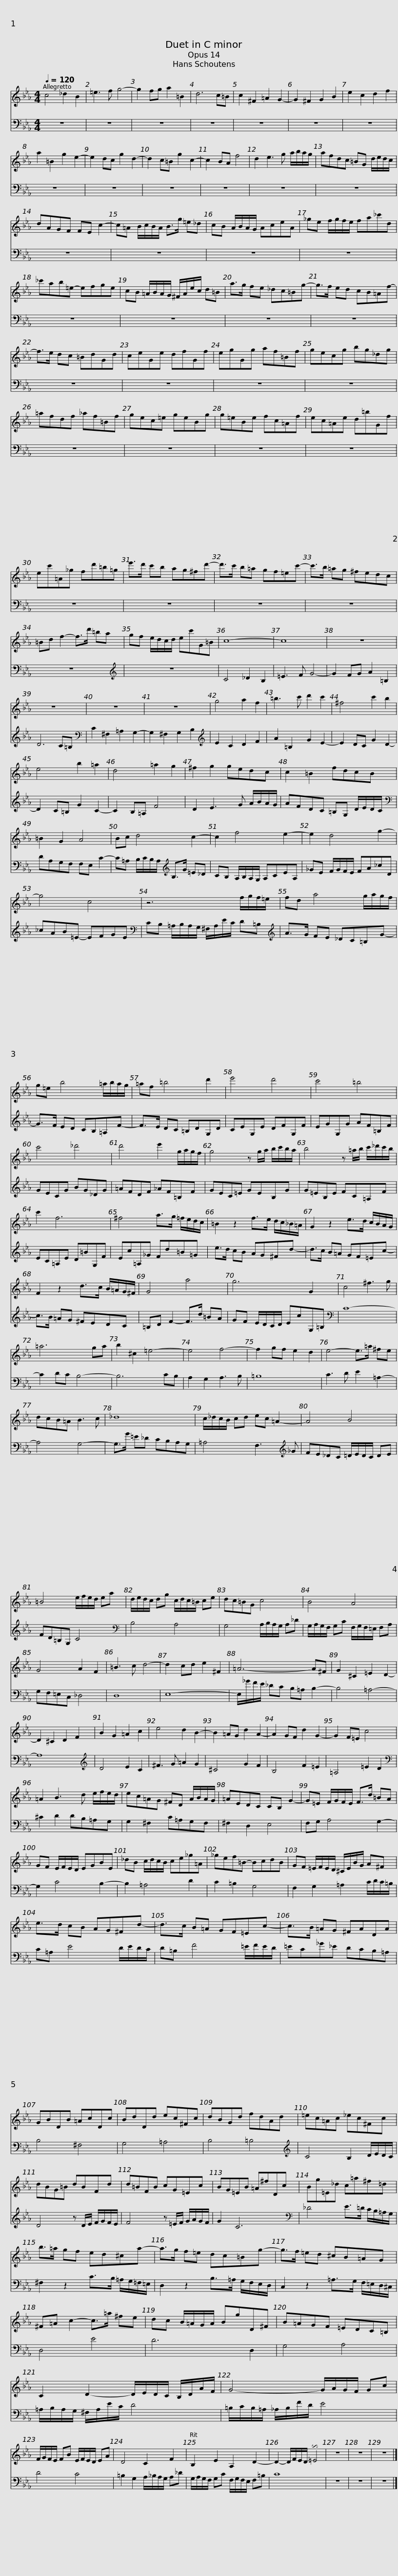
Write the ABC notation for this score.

X:1
%%score 1 2
L:1/8
Q:1/4=120
M:4/4
I:linebreak $
K:Eb
V:1 treble
V:2 bass
V:1
 c4 _d2 B2 | =e3 f g4- | g2 fg a2 =B2 | d6 c=B | c2 ^F2 =A2 G2- | %5
 G2 ^F2 G2 B2 | e2 c2 d2 f2 | a2 =B2 g2 e2- |$ e2 dc g2 d2- | d2 c=B g2 c2- | %10
 c2 BA f4 | d2 e3 g a/b/a/g/ | afdc =BG d/e/d/c/ | dAGF FE c2- |$ c=A B/c/B/A/ B>g =e_d | %15
 cB A/B/A/G/ AceA | _ge f/g/f/e/ fa_c'd | _c'ab=e- efge |$ cB =A/B/A/G/ ^F/A/e/c/ d=B | a>g fe _dc=Bg- | %20
 g>f ed cB=Af- | f>e dc =BdGd |$ ceGe dfGf | egGg af=Bf | gecg bg_dg | %25
 =afdf _af=Bf |$ gec=e geBg | g=eBe fc=Af | ec=Ae d=bGf | ec'=A_g fd'=b=g |$ %30
 e'>d' c'b ag^fd'- | d'>c' b=a gf=ec'- | c'>b =ag ^fedc | =Bd f2- f>d' =ba |$ gf e/d/c/d/ ec'G=B | %35
 c8- | c8 | z8 | z8 | z8 |$ %40
 z8 | g4 a2 f2 | =b3 c' d'2 c'2 | ^f4 c'2 b2 | e4 b2 =a2 | %45
 d4 =a2 g2 |$ ^f2 g2 gedc | c2 =B2 fdcB | =B2 G2 A4 |$ Bc d4 c2- | %50
 c2 f4 e2- | e2 d4 g2- |$ g4 c4 | z6 f/g/f/=e/ | fd a4 g/a/g/f/ |$ %55
 g=e b4 =a/b/a/g/ | =af =b4 d'2 | e'4 d'4 | c'4 =b4 |$ c'4 _d'4 | %60
 d'4 e'2 g/a/g/f/ | g4 z g/a/ b/c'/b/a/ |$ b4 z =a/b/ c'/_d'/c'/b/ | c'2 f6 | ^f4 a>g =f/e/d/c/ |$ %65
 =B2 z2 f>e d/c/_B/=A/ | G2 z2 e>d c/B/A/G/ | F2 z2 d>c B/=A/G/^F/ |$ G4 a4 | g6 G2 | %70
 c4 ^f3 g | =a6 ga | b2 ^c2 =e4- |$ e4 f4- | f2 gf e2 d2 | %75
 e4- e>=a ^fe | dcB=A B3 c | _d8 |$ c/_d/c/B/ cd ec =A2- | A4 B4 | %80
 =B4 e/f/e/d/ ea |$ d/e/d/c/ dg c/d/c/=B/ ce | dc=BG c4 | B4 A4 |$ G4 A2 F2 | %85
 =B3 c d4- | d2 cd e2 ^F2 | =A6- A^F | G2 ^C2 =E2 D2- |$ D2 ^C2 D2 F2 | %90
 B2 G2 =A2 c2 | e4 d2 B2- | B2 =AG d2 A2- | A2 GF d2 G2- | G2 F=E c4 |$ %95
 =A2 B3 d e/f/e/d/ | ec=AG ^FD A/B/A/G/ | =AEDC CB, G2- | G=E F/G/F/E/ F>d =BA |$ GF E/F/E/D/ EGBE | %100
 _dB c/d/c/B/ ce_g=A | _gef=B- BcdB |$ GF =E/F/E/D/ ^C/E/B/G/ A^F | e>d cB AG^Fd- |$ d>c B=A GF=Ec- | %105
 c>B =AG ^FADA | GBDB =AcDc |$ BdDd ec^Fc | dBGd fdAd | =ec=Ac _ec^Fc | %110
 dBG=B dBFd |$ d=BFB cG=Ec | BG=EB =A^fDc | Bg=E_d c=a^f=d |$ b>=a gf ed^ca- | %115
 a>g f=e dc=Bg- | g>f =ed ^cB=AG |$ ^F=A c2- c>=a ^fe | dc B/=A/G/A/ BgD^F | B=AGF =EDC=B, |$ %120
 C2 D2- D/E/D/C/ B,/D/A/F/ | G4- G/A/G/F/ Gc |$ F/G/F/E/ FB E/F/E/D/ EA | D4 C2 F2 | B,2 E2 A,2 D2- | %125
 D2- D/F/E/D/ !invertedturn!=E4 |$ z8 | z8 | z8 |] %129
V:2
 z8 | z8 | z8 | z8 | z8 | %5
 z8 | z8 | z8 |$ z8 | z8 | %10
 z8 | z8 | z8 | z8 |$ z8 | %15
 z8 | z8 | z8 |$ z8 | z8 | %20
 z8 | z8 |$ z8 | z8 | z8 | %25
 z8 |$ z8 | z8 | z8 | z8 |$ %30
 z8 | z8 | z8 | z8 |$[K:treble] z8 | %35
 C4 _D2 B,2 | =E3 F G4- | G2 FG A2 =B,2 | D6 C=B, |[K:bass] C2 ^F,2 =A,2 G,2- |$ %40
 G,2 ^F,2 G,2 B,2 |[K:treble] E2 C2 D2 F2 | A2 =B,2 G2 E2- | E2 DC G2 D2- | D2 C=B, G2 C2- | %45
 C2 B,=A, F4 |$ D2 E3 G A/B/A/G/ | AFDC =B,G, D/E/D/C/ |[K:bass] DA,G,F, F,E, C2- |$ C=A, B,/C/B,/A,/[K:treble] B,>G =E_D | %50
 CB, A,/B,/A,/G,/ A,CEA, | _GE F/G/F/E/ FA_cD |$ _cAB=E- EFGE |[K:bass] CB, =A,/B,/A,/G,/ ^F,/A,/E/C/ D=B, |[K:treble] A>G FE _DC=B,G- |$ %55
 G>F ED CB,=A,F- | F>E DC =B,DG,D | CEG,E DFG,F | EGG,G AF=B,F |$ GECG BG_DG | %60
 =AFDF _AF=B,F | GEC=E GEB,G |$ G=EB,E FC=A,F | EC=A,E D=BG,F | Ec=A,_G Fd=B=G |$ %65
 e>d cB AG^Fd- | d>c B=A GF=Ec- | c>B =AG ^FEDC |$ =B,D F2- F>d =BA | GF E/D/C/D/ EcG,=B, | %70
[K:bass] C8- | C2 DC B,4- | B,6 CB, |$ A,2 G,2 A,3 B, | =B,8 | %75
 C3 D E2 =A,2- | A,4 G,4- | G,>G =E_D CB,A,G, |$ =A,4 F,3[K:treble] _G | FE_DC =D/E/D/C/ DE | %80
 FD=B,G, C4 |$[K:bass] B,4 A,4 | G,4 A,/B,/A,/G,/ A,_D | G,/A,/G,/F,/ G,C F,/G,/F,/=E,/ F,A, |$ G,F,=E,C, _D,4 | %85
 D,8 | E,8- | E,/_G/F/E/ _DC B,=A, B,2- | B,4 =A,4- |$ A,8 | %90
[K:treble] D4 E2 C2 | ^F3 G =A2 G2 | ^C4 G2 F2 | B,4 F2 =E2 | =A,4 =E2 D2 |$ %95
[K:bass] ^C2 D2 DB,=A,G, | G,2 ^F,2 C=A,G,F, | ^F,2 D,2 E,4 | F,G, A,4 G,2- |$ G,2 C4 B,2- | %100
 B,2 =A,4 D2 | C2 =B,2 G,4 |$ F,2 G,2 =A,2 C/D/C/=B,/ | C=A, E4 D/E/D/C/ |$ D=B, F4 =E/F/E/D/ | %105
 =EC_G_E DCB,=A, | B,4 ^F,4 |$ G,4 =A,4 | B,4 =B,4 |[K:treble] C4 B,2 D/E/D/C/ | %110
 D4 z D/E/ F/G/F/E/ |$ F4 z =E/F/ G/A/G/F/ | G2 C6 |[K:bass] _D4 E>=D C/B,/=A,/G,/ |$ ^F,2 z2 C>B, =A,/G,/=F,/=E,/ | %115
 D,2 z2 B,>=A, G,/F,/E,/D,/ | C,2 z2 =A,>G, F,/=E,/D,/^C,/ |$ D,4 E4 | D6 D,2 | G,4 A,4 |$ %120
 =A,/B,/A,/G,/ ^F,/A,/E/C/ D4 | =B,/C/B,/=A,/ _A,/B,/F/D/ E4 |$ D4 C4 | =B,2 G,2 A,/_B,/A,/G,/ A,_D | G,/A,/G,/F,/ G,C F,/G,/F,/E,/ F,=B, | %125
 C8 |$ z8 | z8 | z8 |] %129
